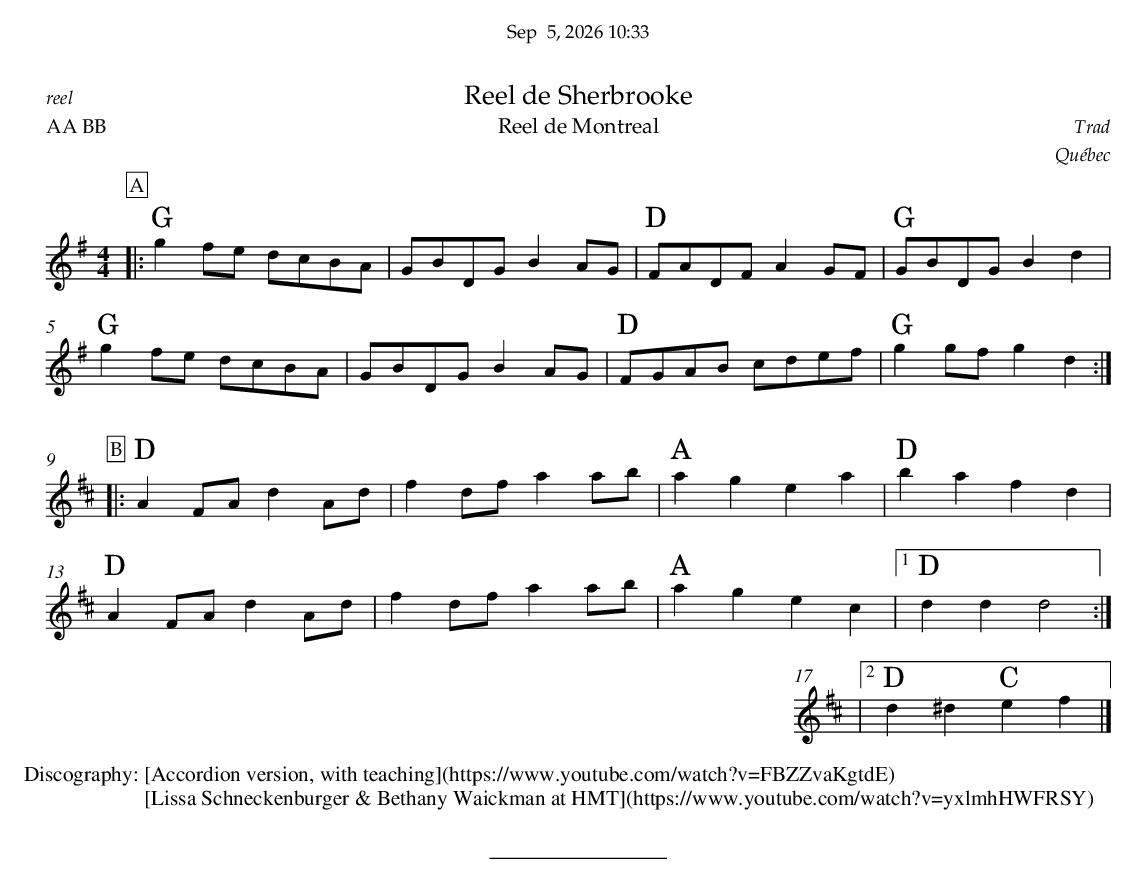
X:1
T:Reel de Sherbrooke
T:Reel de Montreal
C:Trad
O:Québec
P:AA BB
M:4/4
L:1/8
K:Gmaj
P:A
|:"G"g2fe dcBA|GBDG B2 AG|"D"FADF A2 GF|"G"GBDG B2d2|
"G"g2fe dcBA| GBDG B2AG|"D"FGAB cdef|"G"g2gfg2d2:|
%%vskip 0.5cm
P:B
K:Dmaj
|:"D"A2FA d2Ad| f2df a2ab| "A"a2g2 e2 a2| "D"b2a2 f2d2|
"D"A2FA d2Ad| f2df a2ab| "A"a2g2 e2c2|1"D"d2d2d4:|
|2"D"d2^d2 "C"e2f2|]
